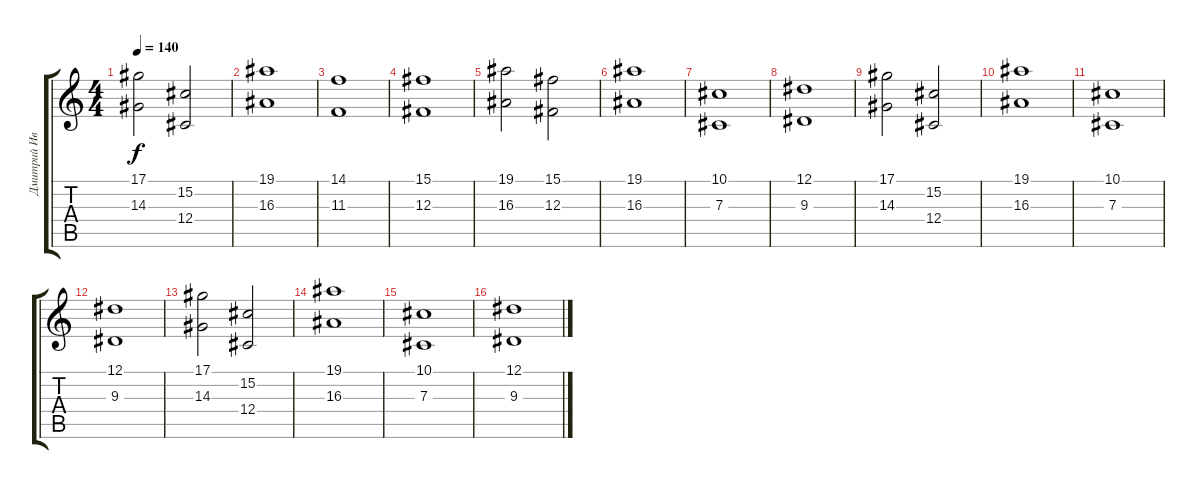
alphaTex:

\track ("Дмитрий Иванов" "Дмитрий Ив") {instrument viola}
\staff {score tabs}
\tuning (Eb4 Bb3 Gb3 Db3 Ab2 Eb2) {hide}
\ts (4 4)
\tempo 140
\clef g2
\ks c
(17.1 14.3).2{dy f} (15.2 12.4).2 |
(19.1 16.3).1 |
(14.1 11.3).1 |
(15.1 12.3).1 |
(19.1 16.3).2 (15.1 12.3).2 |
(19.1 16.3).1{volume 10} |
(10.1 7.3).1 |
(12.1 9.3).1 |
(17.1 14.3).2 (15.2 12.4).2 |
(19.1 16.3).1{volume 8} |
(10.1 7.3).1 |
(12.1 9.3).1 |
(17.1 14.3).2 (15.2 12.4).2 |
(19.1 16.3).1{volume 4} |
(10.1 7.3).1 |
(12.1 9.3).1
